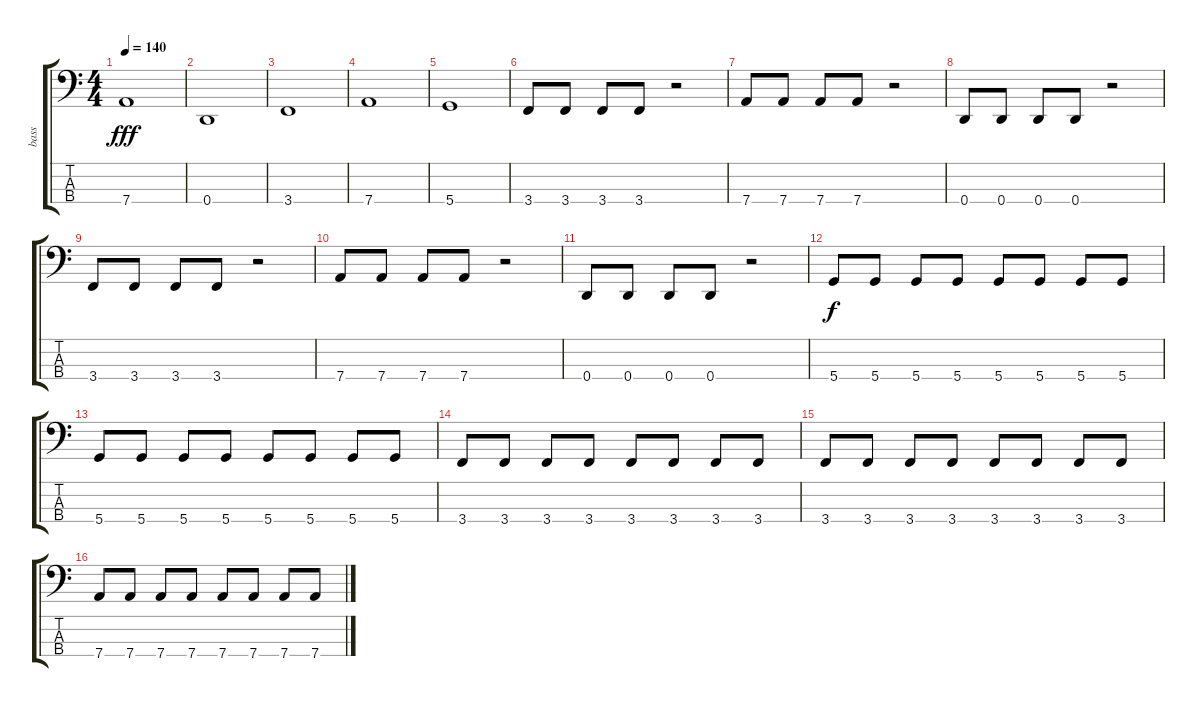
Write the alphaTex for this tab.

\track ("bass" "bass") {instrument electricbassfinger}
\staff {score tabs}
\tuning (G2 D2 A1 D1) {hide}
\ts (4 4)
\tempo 140
\clef f4
\ks c
7.4.1{dy fff} |
0.4.1 |
3.4.1 |
7.4.1 |
5.4.1 |
3.4.8 3.4.8 3.4.8 3.4.8 r.2 |
7.4.8 7.4.8 7.4.8 7.4.8 r.2 |
0.4.8 0.4.8 0.4.8 0.4.8 r.2 |
3.4.8 3.4.8 3.4.8 3.4.8 r.2 |
7.4.8 7.4.8 7.4.8 7.4.8 r.2 |
0.4.8 0.4.8 0.4.8 0.4.8 r.2 |
5.4.8{dy f} 5.4.8 5.4.8 5.4.8 5.4.8 5.4.8 5.4.8 5.4.8 |
5.4.8 5.4.8 5.4.8 5.4.8 5.4.8 5.4.8 5.4.8 5.4.8 |
3.4.8 3.4.8 3.4.8 3.4.8 3.4.8 3.4.8 3.4.8 3.4.8 |
3.4.8 3.4.8 3.4.8 3.4.8 3.4.8 3.4.8 3.4.8 3.4.8 |
7.4.8 7.4.8 7.4.8 7.4.8 7.4.8 7.4.8 7.4.8 7.4.8
